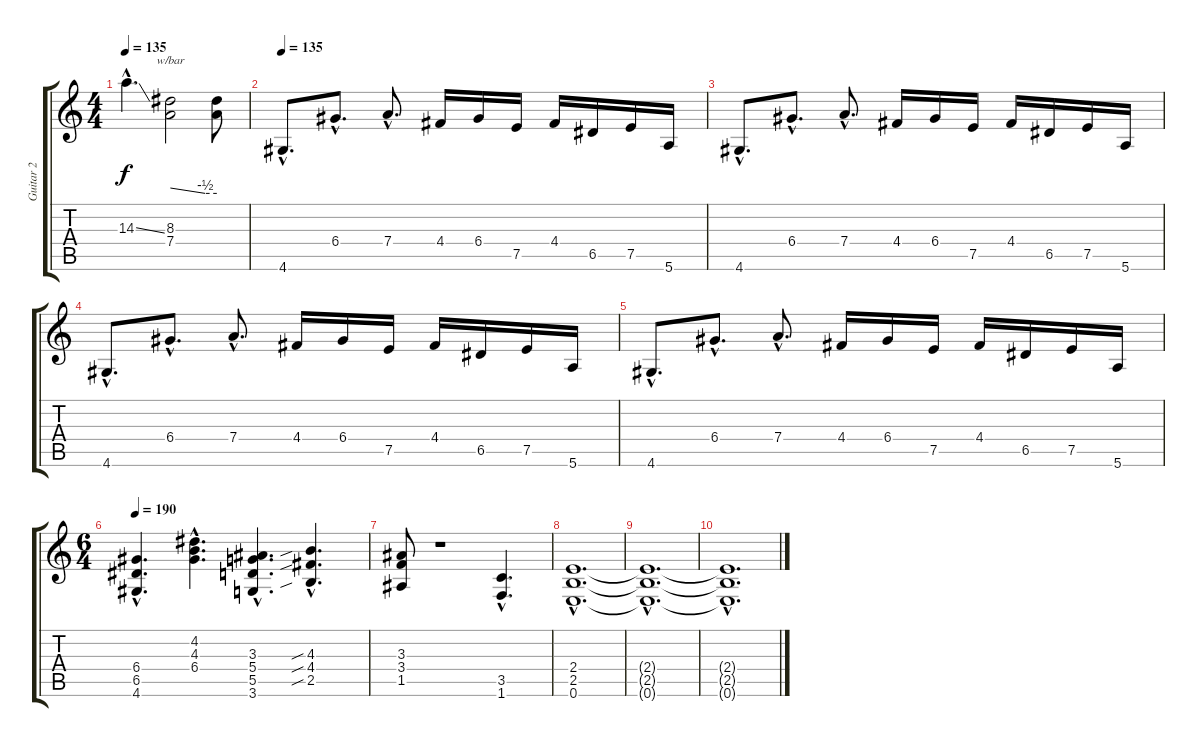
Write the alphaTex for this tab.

\track ("Guitar 2" "Guitar 2") {instrument distortionguitar}
\staff {score tabs}
\tuning (E4 B3 G3 D3 A2 E2) {hide}
\ts (4 4)
\tempo 135
\clef g2
\ks c
14.3{ss hac}.4{d dy f} (8.3 7.4).2{tbe (custom default 0 0 45 -2 60 -2)} (8.3{t} 7.4{t}).8 |
\tempo 135
4.6{hac}.8{d} 6.4{hac}.8{d} 7.4{hac}.8{d} 4.4.16 6.4.16 7.5.16 4.4.16 6.5.16 7.5.16 5.6.16 |
4.6{hac}.8{d} 6.4{hac}.8{d} 7.4{hac}.8{d} 4.4.16 6.4.16 7.5.16 4.4.16 6.5.16 7.5.16 5.6.16 |
4.6{hac}.8{d} 6.4{hac}.8{d} 7.4{hac}.8{d} 4.4.16 6.4.16 7.5.16 4.4.16 6.5.16 7.5.16 5.6.16 |
4.6{hac}.8{d} 6.4{hac}.8{d} 7.4{hac}.8{d} 4.4.16 6.4.16 7.5.16 4.4.16 6.5.16 7.5.16 5.6.16 |
\ts (6 4)
\tempo 190
(6.4{hac} 6.5{hac} 4.6{hac}).4{d} (4.2{hac} 4.3{hac} 6.4{hac}).4{d} (3.3{hac} 5.4{hac} 5.5{hac} 3.6{hac}).4{d} (4.3{sib hac} 4.4{sib hac} 2.5{sib hac}).4{d} |
(3.3 3.4 1.5).8 r.1 (3.5{hac} 1.6{hac}).4{d} |
(2.4{hac} 2.5{hac} 0.6{hac}).1{d volume 0} |
(2.4{hac t} 2.5{hac t} 0.6{hac t}).1{d} |
(2.4{hac t} 2.5{hac t} 0.6{hac t}).1{d}
